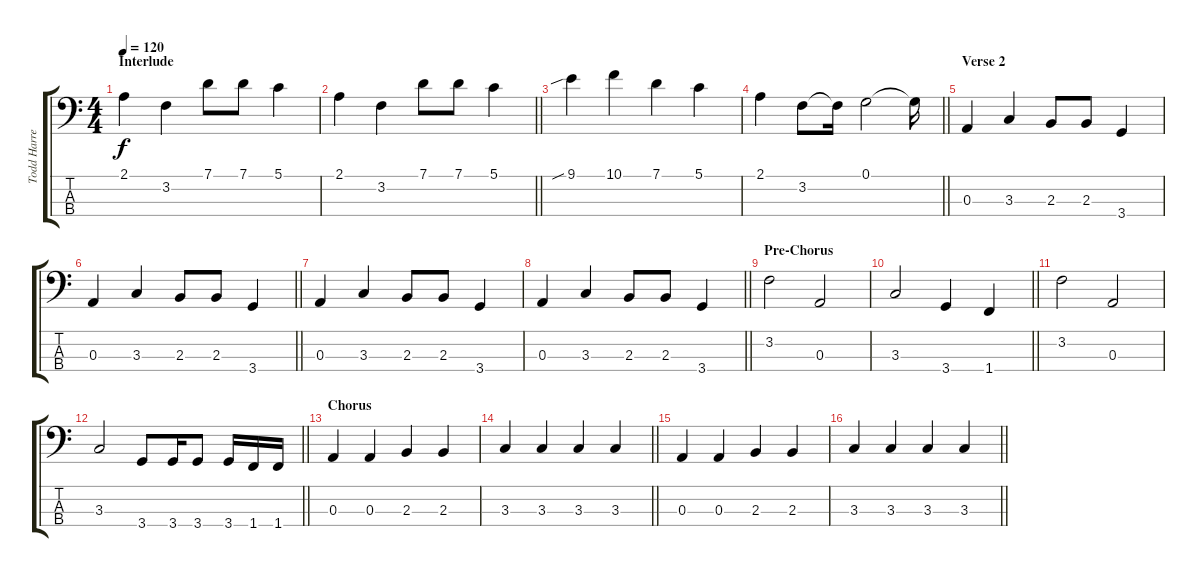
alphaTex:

\track ("Todd Harrel(bass)" "Todd Harre") {instrument electricbassfinger}
\staff {score tabs}
\tuning (G2 D2 A1 E1) {hide}
\ts (4 4)
\section ("" "Interlude")
\tempo 120
\clef f4
\ks c
2.1.4{dy f} 3.2.4 7.1.8 7.1.8 5.1.4 |
\barLineRight lightlight
2.1.4 3.2.4 7.1.8 7.1.8 5.1.4 |
9.1{sib}.4 10.1.4 7.1.4 5.1.4 |
\barLineRight lightlight
2.1.4 3.2.8 3.2{t}.16 0.1.2 0.1{t}.16 |
\section ("" "Verse 2")
0.3.4 3.3.4 2.3.8 2.3.8 3.4.4 |
\barLineRight lightlight
0.3.4 3.3.4 2.3.8 2.3.8 3.4.4 |
0.3.4 3.3.4 2.3.8 2.3.8 3.4.4 |
\barLineRight lightlight
0.3.4 3.3.4 2.3.8 2.3.8 3.4.4 |
\section ("" "Pre-Chorus")
3.2.2 0.3.2 |
\barLineRight lightlight
3.3.2 3.4.4 1.4.4 |
3.2.2 0.3.2 |
\barLineRight lightlight
3.3.2 3.4.8 3.4.16 3.4.8 3.4.16 1.4.16 1.4.16 |
\section ("" "Chorus")
0.3.4 0.3.4 2.3.4 2.3.4 |
\barLineRight lightlight
3.3.4 3.3.4 3.3.4 3.3.4 |
0.3.4 0.3.4 2.3.4 2.3.4 |
\barLineRight lightlight
3.3.4 3.3.4 3.3.4 3.3.4
